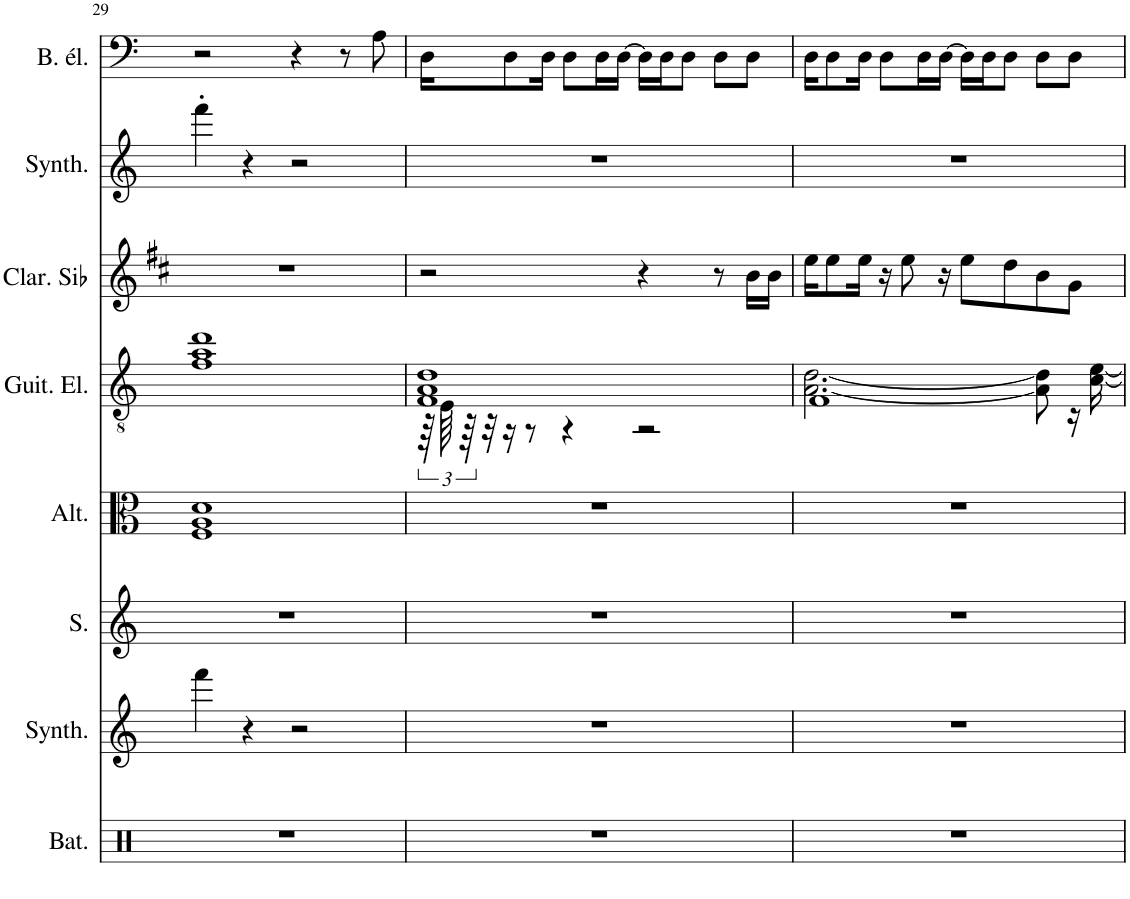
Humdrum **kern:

**kern	**kern	**kern	**kern	**kern	**kern	**kern	**kern
*part8	*part7	*part6	*part5	*part4	*part3	*part2	*part1
*staff8	*staff7	*staff6	*staff5	*staff4	*staff3	*staff2	*staff1
*I"Batterie	*I"Synthétiseur d'effets	*I"Soprano	*I"Altos	*I"Guitare électrique	*I"Clarinette en Sib	*I"Synthétiseur d'effets	*I"Basse électrique
*I'Bat.	*I'Synth.	*I'S.	*I'Alt.	*I'Guit. El.	*I'Clar. Sib	*I'Synth.	*I'B. él.
!!LO:PB:g=z
*clefX	*clefG2	*clefG2	*clefC3	*clefGv2	*clefG2	*clefG2	*clefF4
*	*	*	*	*	*Trd1c2	*	*Trd7c12
*k[]	*k[]	*k[]	*k[]	*k[]	*k[f#c#]	*k[]	*k[]
*M4/4	*M4/4	*M4/4	*M4/4	*M4/4	*M4/4	*M4/4	*M4/4
=29	=29	=29	=29	=29	=29	=29	=29
1r	4fff\	1r	1F 1A 1d	1f 1a 1dd	1r	4fff'\	2r
.	4r	.	.	.	.	4r	.
.	2r	.	.	.	.	2r	4r
.	.	.	.	.	.	.	8r
.	.	.	.	.	.	.	8A\
=30	=30	=30	=30	=30	=30	=30	=30
*	*	*	*	*^	*	*	*
1r	1r	1r	1r	1F 1A 1d	96r	2r	1r	16D\KL
.	.	.	.	.	96E\	.	.	.
.	.	.	.	.	96r	.	.	.
.	.	.	.	.	32r	.	.	.
.	.	.	.	.	16r	.	.	8D\
.	.	.	.	.	8r	.	.	.
.	.	.	.	.	.	.	.	16D\Jk
.	.	.	.	.	4r	.	.	8D\L
.	.	.	.	.	.	.	.	16D\L
.	.	.	.	.	.	.	.	[16D\JJ
.	.	.	.	.	2r	4r	.	16D\LL]
.	.	.	.	.	.	.	.	16D\J
.	.	.	.	.	.	.	.	8D\J
.	.	.	.	.	.	8r	.	8D\L
.	.	.	.	.	.	16b\LL	.	8D\J
.	.	.	.	.	.	16b\JJ	.	.
=31	=31	=31	=31	=31	=31	=31	=31	=31
1r	1r	1r	1r	1F	[2.A\ [2.d\	16ee\KL	1r	16D\KL
.	.	.	.	.	.	8ee\	.	8D\
.	.	.	.	.	.	16ee\Jk	.	16D\Jk
.	.	.	.	.	.	16r	.	8D\L
.	.	.	.	.	.	8ee\	.	.
.	.	.	.	.	.	.	.	16D\L
.	.	.	.	.	.	16r	.	[16D\JJ
.	.	.	.	.	.	8ee\L	.	16D\LL]
.	.	.	.	.	.	.	.	16D\J
.	.	.	.	.	.	8dd\	.	8D\J
.	.	.	.	.	8A\] 8d\]	8b\	.	8D\L
.	.	.	.	.	16r	8g\J	.	8D\J
.	.	.	.	.	[16c\ [16e\	.	.	.
*	*	*	*	*v	*v	*	*	*
=	=	=	=	=	=	=	=
*-	*-	*-	*-	*-	*-	*-	*-
